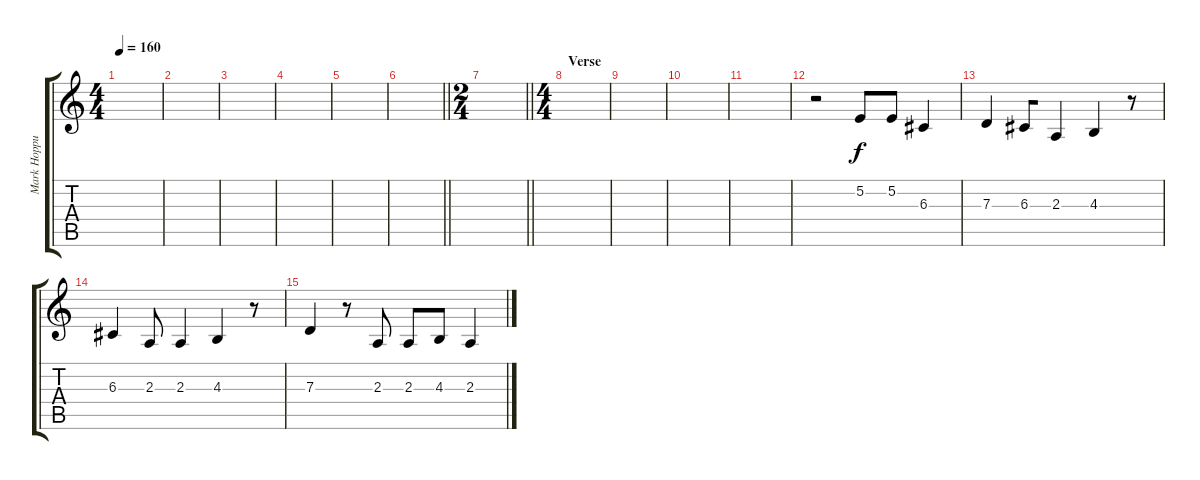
\track ("Mark Hoppus Vocals" "Mark Hoppu") {instrument piccolo}
\staff {score tabs}
\tuning (E4 B3 G3 D3 A2 E2) {hide}
\ts (4 4)
\tempo 160
\clef g2
\ks c
|
|
|
|
|
\barLineRight lightlight
|
\ts (2 4)
\barLineRight lightlight
|
\ts (4 4)
\section ("" "Verse")
|
|
|
|
r.2{beam merge} 5.2.8 5.2.8 6.3.4 |
7.3.4 6.3.8{beam merge} 2.3.4 4.3.4{beam merge} r.8 |
6.3.4 2.3.8 2.3.4 4.3.4 r.8 |
7.3.4 r.8 2.3.8 2.3.8{beam merge} 4.3.8{beam merge} 2.3.4
